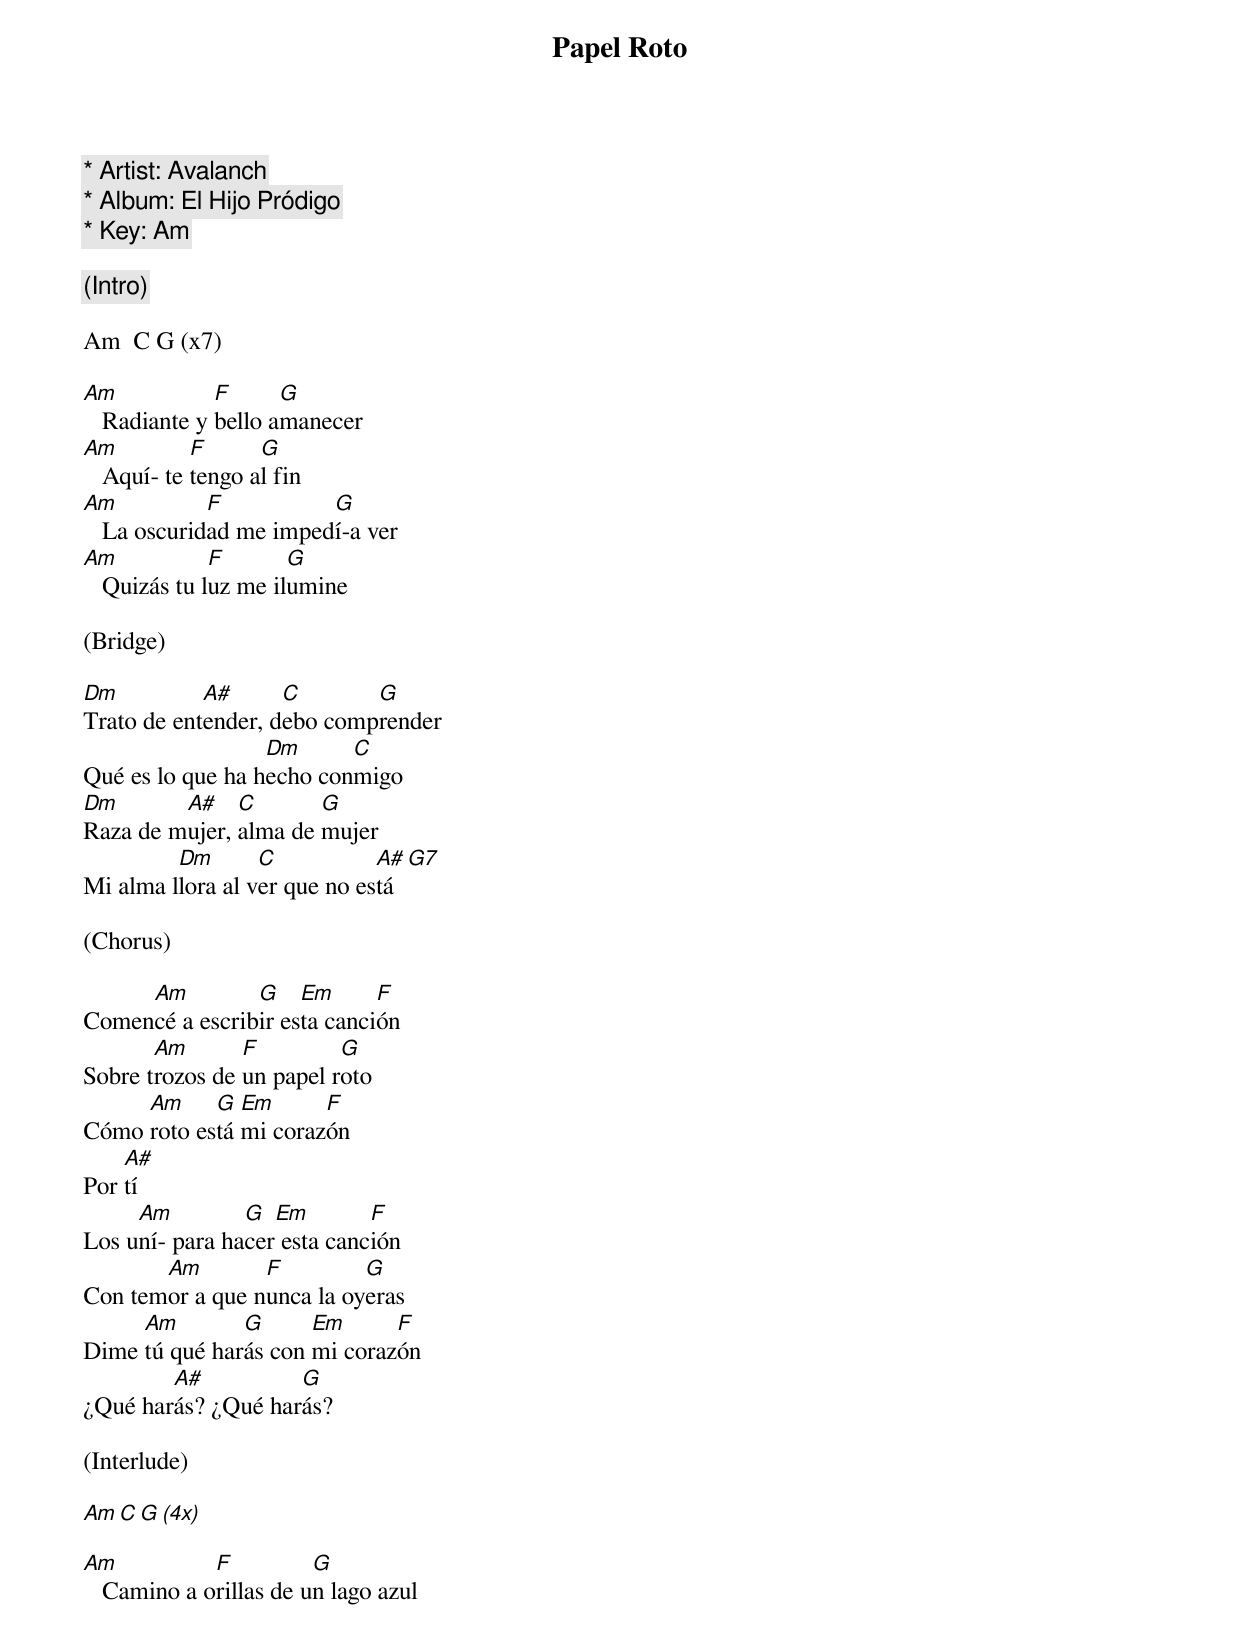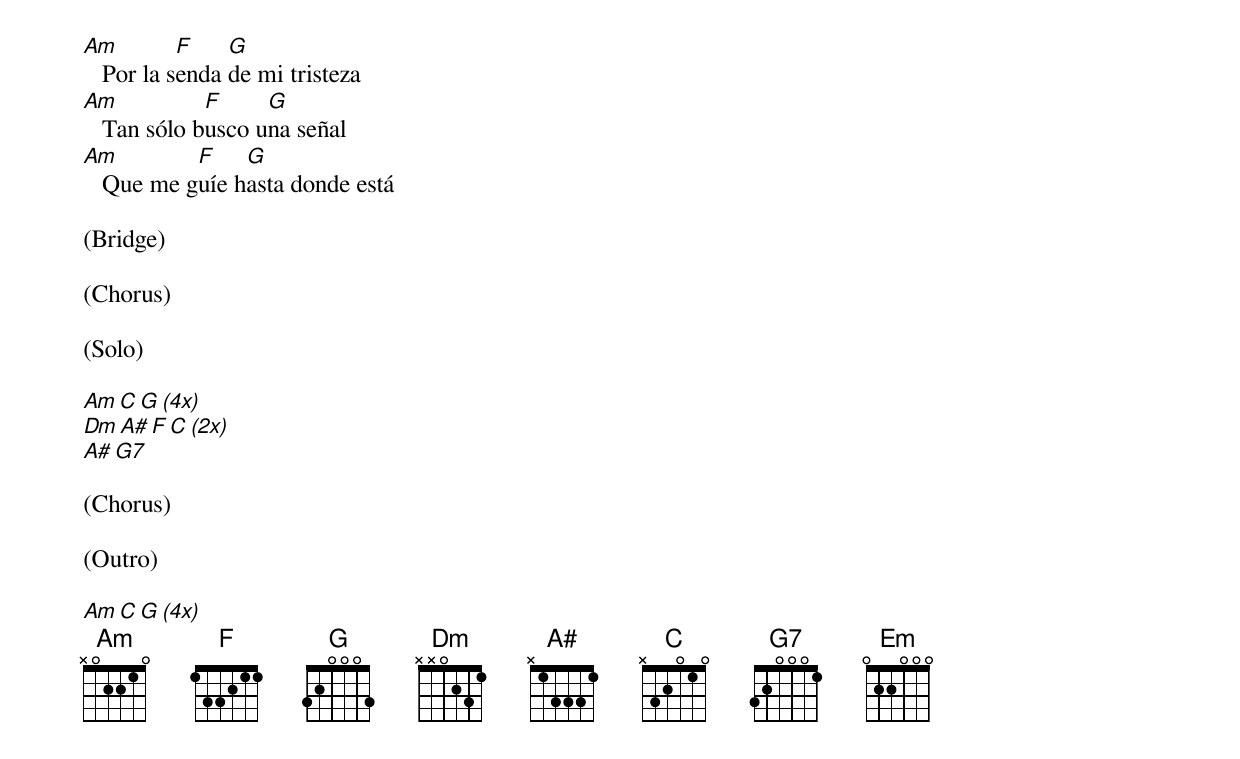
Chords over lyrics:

Papel Roto

* Artist: Avalanch
* Album: El Hijo Pródigo
* Key: Am

(Intro)

Am  C G (x7)

Am            F      G
   Radiante y bello amanecer
Am          F      G
   Aquí­ te tengo al fin
Am           F          G
   La oscuridad me impedí­a ver
Am            F       G
   Quizás tu luz me ilumine

(Bridge)

Dm          A#      C       G
Trato de entender, debo comprender
                  Dm      C
Qué es lo que ha hecho conmigo
Dm       A#    C       G
Raza de mujer, alma de mujer
         Dm       C           A#  G7
Mi alma llora al ver que no está

(Chorus)

     Am         G    Em      F
Comencé a escribir esta canción
       Am       F         G
Sobre trozos de un papel roto
     Am     G  Em      F
Cómo roto está mi corazón
    A#
Por tí
     Am         G  Em        F
Los uní­ para hacer esta canción
       Am        F         G
Con temor a que nunca la oyeras
     Am        G      Em      F
Dime tú qué harás con mi corazón
        A#          G
¿Qué harás? ¿Qué harás?

(Interlude)

Am  C G (4x)

Am           F          G
   Camino a orillas de un lago azul
Am         F    G
   Por la senda de mi tristeza
Am           F     G
   Tan sólo busco una señal
Am         F    G
   Que me guíe hasta donde está

(Bridge)

(Chorus)

(Solo)

Am  C G (4x)
Dm A# F C (2x)
A#  G7

(Chorus)

(Outro)

Am  C G (4x)
